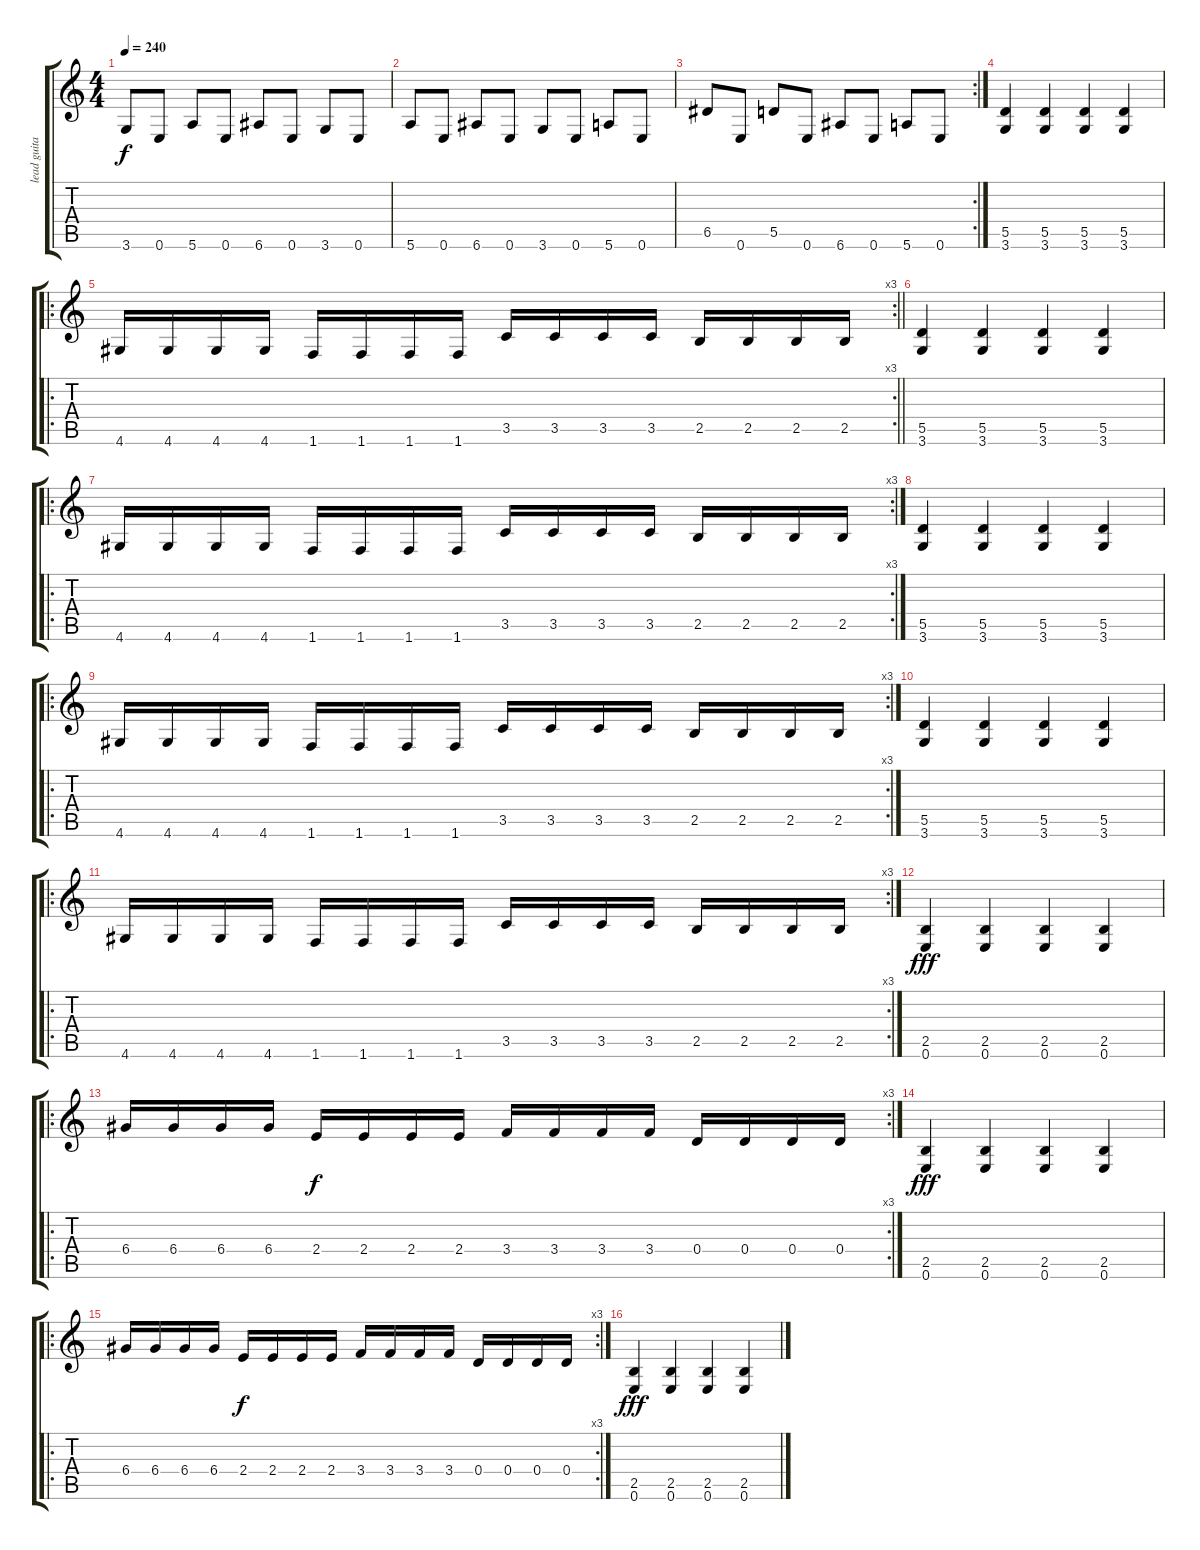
\track ("lead guitar " "lead guita") {instrument distortionguitar}
\staff {score tabs}
\tuning (E4 B3 G3 D3 A2 E2) {hide}
\ts (4 4)
\tempo 240
\clef g2
\ks c
3.6.8{dy f} 0.6.8 5.6.8 0.6.8 6.6.8 0.6.8 3.6.8 0.6.8 |
5.6.8 0.6.8 6.6.8 0.6.8 3.6.8 0.6.8 5.6.8 0.6.8 |
\rc 2
6.5.8 0.6.8 5.5.8 0.6.8 6.6.8 0.6.8 5.6.8 0.6.8 |
(5.5 3.6).4 (5.5 3.6).4 (5.5 3.6).4 (5.5 3.6).4 |
\ro
\rc 3
\barLineRight lightlight
4.6.16 4.6.16 4.6.16 4.6.16 1.6.16 1.6.16 1.6.16 1.6.16 3.5.16 3.5.16 3.5.16 3.5.16 2.5.16 2.5.16 2.5.16 2.5.16 |
(5.5 3.6).4 (5.5 3.6).4 (5.5 3.6).4 (5.5 3.6).4 |
\ro
\rc 3
4.6.16 4.6.16 4.6.16 4.6.16 1.6.16 1.6.16 1.6.16 1.6.16 3.5.16 3.5.16 3.5.16 3.5.16 2.5.16 2.5.16 2.5.16 2.5.16 |
(5.5 3.6).4 (5.5 3.6).4 (5.5 3.6).4 (5.5 3.6).4 |
\ro
\rc 3
4.6.16 4.6.16 4.6.16 4.6.16 1.6.16 1.6.16 1.6.16 1.6.16 3.5.16 3.5.16 3.5.16 3.5.16 2.5.16 2.5.16 2.5.16 2.5.16 |
(5.5 3.6).4 (5.5 3.6).4 (5.5 3.6).4 (5.5 3.6).4 |
\ro
\rc 3
4.6.16 4.6.16 4.6.16 4.6.16 1.6.16 1.6.16 1.6.16 1.6.16 3.5.16 3.5.16 3.5.16 3.5.16 2.5.16 2.5.16 2.5.16 2.5.16 |
(2.5 0.6).4{dy fff} (2.5 0.6).4 (2.5 0.6).4 (2.5 0.6).4 |
\ro
\rc 3
6.4.16 6.4.16 6.4.16 6.4.16 2.4.16{dy f} 2.4.16 2.4.16 2.4.16 3.4.16 3.4.16 3.4.16 3.4.16 0.4.16 0.4.16 0.4.16 0.4.16 |
(2.5 0.6).4{dy fff} (2.5 0.6).4 (2.5 0.6).4 (2.5 0.6).4 |
\ro
\rc 3
6.4.16 6.4.16 6.4.16 6.4.16 2.4.16{dy f} 2.4.16 2.4.16 2.4.16 3.4.16 3.4.16 3.4.16 3.4.16 0.4.16 0.4.16 0.4.16 0.4.16 |
(2.5 0.6).4{dy fff} (2.5 0.6).4 (2.5 0.6).4 (2.5 0.6).4
